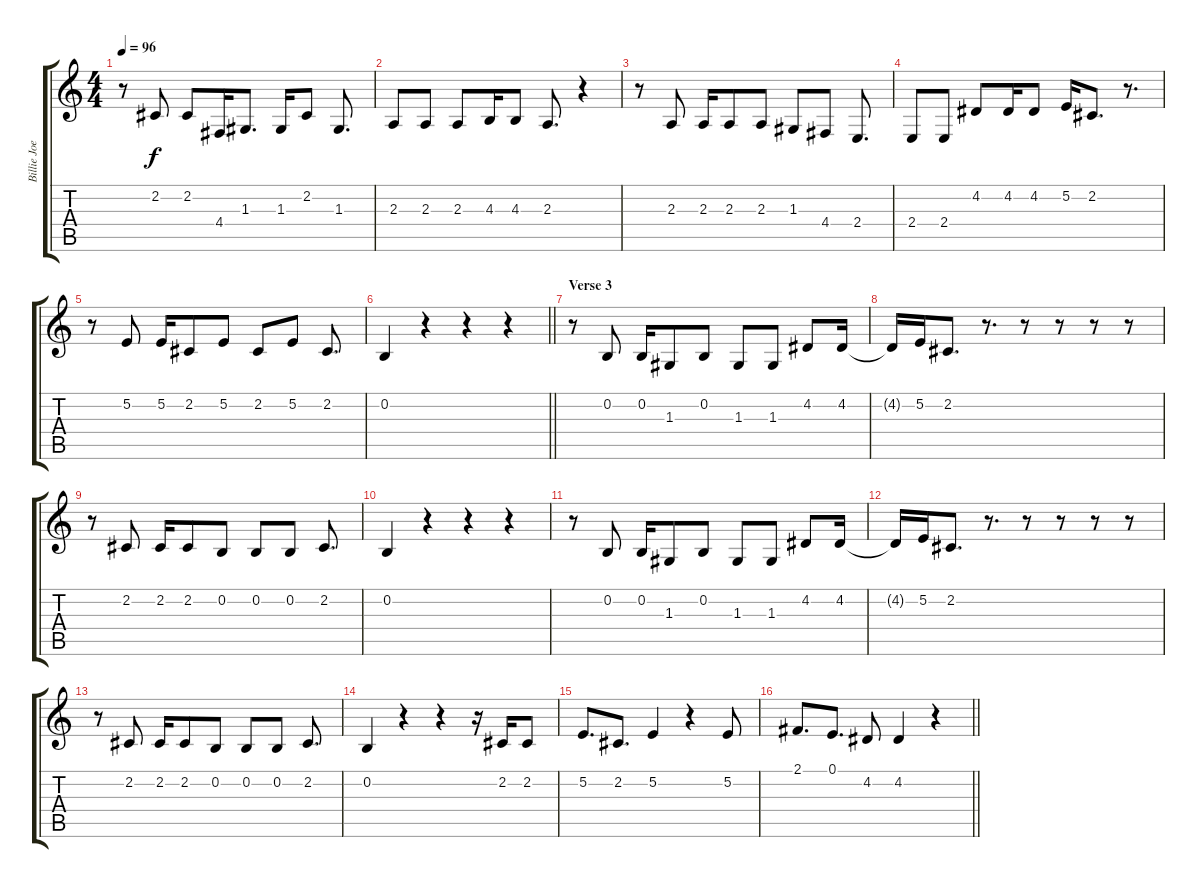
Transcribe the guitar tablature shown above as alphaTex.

\track ("Billie Joe Armstrong - Vocals" "Billie Joe") {instrument altosax}
\staff {score tabs}
\tuning (E4 B3 G3 D3 A2 E2) {hide}
\ts (4 4)
\tempo 96
\clef g2
\ks c
r.8{dy f} 2.2.8 2.2.8 4.4.16 1.3.8{d} 1.3.16 2.2.8 1.3.8{d} |
2.3.8 2.3.8 2.3.8 4.3.16 4.3.8 2.3.8{d} r.4 |
r.8 2.3.8 2.3.16 2.3.8 2.3.8 1.3.8 4.4.8 2.4.8{d} |
2.4.8 2.4.8 4.2.8 4.2.16 4.2.8 5.2.16 2.2.8{d} r.8{d} |
r.8 5.2.8 5.2.16 2.2.8 5.2.8 2.2.8 5.2.8 2.2.8{d} |
\barLineRight lightlight
0.2.4 r.4 r.4 r.4 |
\section ("" "Verse 3")
r.8 0.2.8 0.2.16 1.3.8 0.2.8 1.3.8 1.3.8 4.2.8 4.2.16 |
4.2{t}.16 5.2.16 2.2.8{d} r.8{d} r.8 r.8 r.8 r.8 |
r.8 2.2.8 2.2.16 2.2.8 0.2.8 0.2.8 0.2.8 2.2.8{d} |
0.2.4 r.4 r.4 r.4 |
r.8 0.2.8 0.2.16 1.3.8 0.2.8 1.3.8 1.3.8 4.2.8 4.2.16 |
4.2{t}.16 5.2.16 2.2.8{d} r.8{d} r.8 r.8 r.8 r.8 |
r.8 2.2.8 2.2.16 2.2.8 0.2.8 0.2.8 0.2.8 2.2.8{d} |
0.2.4 r.4 r.4 r.16 2.2.16 2.2.8 |
5.2.8{d} 2.2.8{d} 5.2.4 r.4 5.2.8 |
\barLineRight lightlight
2.1.8{d} 0.1.8{d} 4.2.8 4.2.4 r.4
